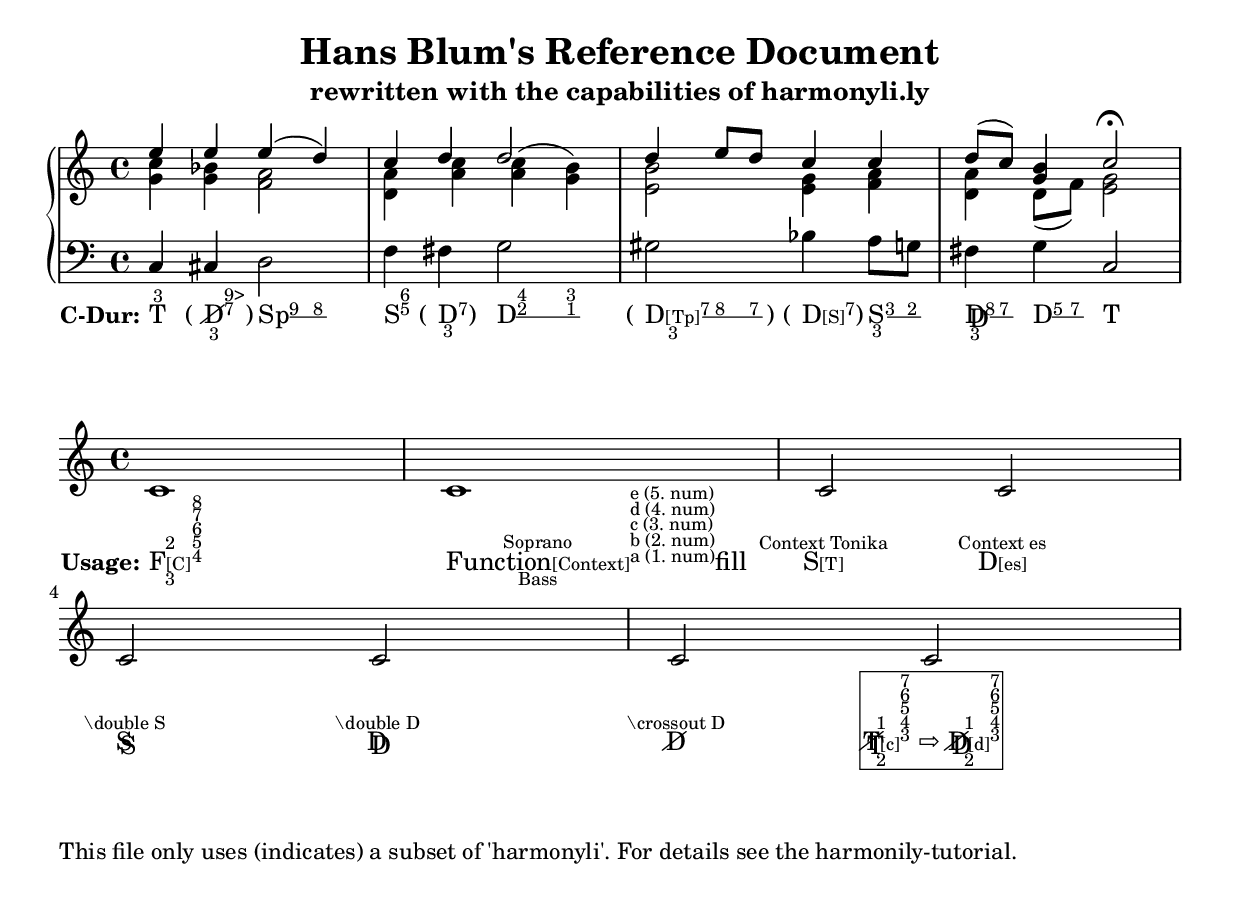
% sn967.ly :- a re-implementation of Hans Blum's reference document
% Copyright (c) 2019 Hans Blum, Karsten Reincke, 
%
% This file uses the score by which Hans Blum has explained / implemented
% his version of inserting Functional Harmony Analysis Symbols (FHAS) 
% see http://lsr.di.unimi.it/LSR/Item?id=967
% 
% It replaces his symbols by the equivalents of harmonyli.ly to verify that 
% harmonyli.ly has at least the same expressiveness like as Hans Blum's 
% preparatory work

% As reference to him, this file is named by a condensed version of the title
% "snippet no 977 of the LilyPond % Snippet Repository" = sn967.ly

% This file is distributed either under the terms of the MIT license:
% --------------------------------------
% Copyright 2019 Hans Blum, Karsten Reincke (Frankfurt)

% Permission is hereby granted, free of charge, to any person obtaining a copy 
% of this software and associated documentation files (the "Software"), to deal 
% in the Software without restriction, including without limitation the rights 
% to use, copy, modify, merge, publish, distribute, sublicense, and/or sell 
% copies of the Software, and to permit persons to whom the Software is 
% furnished to do so, subject to the following conditions:

% The above copyright notice and this permission notice shall be included in all 
% copies or substantial portions of the Software.

% THE SOFTWARE IS PROVIDED "AS IS", WITHOUT WARRANTY OF ANY KIND, EXPRESS OR 
% IMPLIED, INCLUDING BUT NOT LIMITED TO THE WARRANTIES OF MERCHANTABILITY, 
% FITNESS FOR A PARTICULAR PURPOSE AND NONINFRINGEMENT. IN NO EVENT SHALL THE 
% AUTHORS OR COPYRIGHT HOLDERS BE LIABLE FOR ANY CLAIM, DAMAGES OR OTHER 
% LIABILITY, WHETHER IN AN ACTION OF CONTRACT, TORT OR OTHERWISE, ARISING 
% FROM, OUT OF OR IN CONNECTION WITH THE SOFTWARE OR THE USE OR OTHER DEALINGS 
% IN THE SOFTWARE.

\version "2.18.2"

% harmonyli.ly :- a library for inserting Riemanm Function 
% Analysis Symbols into a musical score created by LilyPOnd
%
% Copyright (c) 2019 Karsten Reincke, Frankfurt
%
% This file is distributed either under the terms of the MIT license or under 
% the terms of the GPLv3 license. Feel free to choose the distribution method 
% you prefer by deleting the unsuitable licensing statement (Don't delete both): 
%
% (a) If you want to use it under the terms of the MIT license erase the 
%     following GPLv3 licensing statement:
% (b) If you want to use harmonyli.ly under the terms of the GPLv2 license
%      erase the following MIT license text
%
% GPLv3-Licensing Statement
% -------------------------

% This program is free software: you can redistribute it and/or modify
% it under the terms of the GNU General Public License as published by
% the Free Software Foundation, either version 3 of the License, or
% (at your option) any later version.

% This program is distributed in the hope that it will be useful,
% but WITHOUT ANY WARRANTY; without even the implied warranty of
% MERCHANTABILITY or FITNESS FOR A PARTICULAR PURPOSE.  See the
% GNU General Public License for more details.

% You should have received a copy of the GNU General Public License
% along with this program.  If not, see <https://www.gnu.org/licenses/>.

% MIT-License and Licensing Statement
% --------------------------------------
% Copyright 2019 Karsten Reincke, Frankfurt

% Permission is hereby granted, free of charge, to any person 
% obtaining a copy of this software and associated documentation 
% files (the "Software"), to deal in the Software without 
% restriction, including without limitation the rights to use, 
% copy, modify, merge, publish, distribute, sublicense, and/or sell 
% copies of the Software, and to permit persons to whom the 
% Software is furnished to do so, subject to the following conditions:

% The above copyright notice and this permission notice shall be 
% included in all copies or substantial portions of the Software.

% THE SOFTWARE IS PROVIDED "AS IS", WITHOUT WARRANTY OF ANY KIND, 
% EXPRESS OR IMPLIED, INCLUDING BUT NOT LIMITED TO THE WARRANTIES 
% OF MERCHANTABILITY, FITNESS FOR A PARTICULAR PURPOSE AND 
% NONINFRINGEMENT. IN NO EVENT SHALL THE AUTHORS OR COPYRIGHT 
% HOLDERS BE LIABLE FOR ANY CLAIM, DAMAGES OR OTHER LIABILITY, 
% WHETHER IN AN ACTION OF CONTRACT, TORT OR OTHERWISE, ARISING 
% FROM, OUT OF OR IN CONNECTION WITH THE SOFTWARE OR THE USE 
% OR OTHER DEALINGS IN THE SOFTWARE.
%
% Some Compliance Hints: 
% ----------------------
% (A) MIT Usage
% -------------
% (1) For using harmonyli.ly compliantly it is sufficient if the
% MIT license text is part of this file.
% (2) For modifying harmonyli.ly compliantly or for using part of
% it, it is sufficient if the MIT license text is included in 
% all copies or substantial portions
% (3) Under the terms of the MIT license you may use harmonyli.ly
% as part of your overarching work and you may distribute this
% overarching complex as whole under any license you want. But
% you may not erase the MIT license text in this file or in
% all derived files - just as the MIT license requires:
%
% The above copyright notice and this permission notice shall be 
% included in all copies or substantial portions of the Software.
%
% (B) GPLv3 Usage
% ---------------
% If you prefer to distribute harmonyli.ly under the terms of the
% GPLv3, then you have to fulfill all requirements of the GPLv3,
% especially those of §4 and §5 (strong copyleft effect and so on)
% and those of §6 (Conveying Non-Source Forms)
%
%%%%%%%%%%%%%%%%%%%%%%%%%%%%%%%%%%%%%%%%%%%%%%%%%%%%%%%%%%%%%%%%%%%%

% Reference to groundwork
% -----------------------
% harmonyli.ly heavily uses ideas and code of Klaus Blum's groundwork which has 
% been published in the 'Lilypond Snippet Repository':
% -> http://lsr.di.unimi.it/LSR/Item?id=967
%
% In a mail from Nov. the 4th 2019 Klaus Blum explicitly approved that he 
% a) distributes his code under the terms of the (American) public domain 
% b) agrees to use his file as groundwork for harmonyli.ly
% c) to distribute the result under the terms of of a dual-license: the user 
%    shall be enabled to choose whether he wants to use it under the terms
%   of the GPLv3 or the MIT
%
% Just as Klaus Blum's groundwork, also harmonyli.ly uses some explanations of 
% Neil Puttock by which he described the use text span engraver.
% -> http://www.mail-archive.com/lilypond-user%40gnu.org/msg60732.html
%%%%%%%%%%%%%%%%%%%%%%%%%%%%%%%%%%%%%%%%%%%%%%%%%%%%%%%%%%%%%%%%%%%%

\version "2.18.2"

%%%%%%%%%%%%%%%%%%%%%%%%%%%%%%%%%%%%%%%%%%%%%%%%%%%%%%%%%%%%%%%%%%%%%%
% Definition using the EBNF to formally describe the structure of a
% Functional Harmony Analysis Symbol ( = part of the functional harmony theory)
% 
% FHAS ::= {x},(cRS|RS),{DV} { BN }, { SN }, {AN, {AN, {AN, {AN, {AN}}}}}, {CT} {FS}
%
% cRS ::= RS,DV /* not separated by a blank */
%
%  RS ::= 'T' | 't' | 'S' | 's' | 'SS' | 'D' | 'd' | 'DD' 
%
%  DV ::= 'p' | 'P' | 'g' | 'G' | 
%
%   x ::= 'x' /* cross thought the RS */ 
%
%  BN ::= '1', ... ,'7'
%  SN ::= AN
%  AN ::= '1', ... ,'12'
%  CT ::= 'c', 'cis', ... 'h' | cRS
%
% Note: this is a syntactical definition. There is a semantical restriction
% which cannot easily be expressed by a context free grammar. The condition
% is 'AN1 < AN2 < AN3 < AN4 < AN5'. Therefore we only use the symbol AN
%
% Note: This definition also allows to express some a bit esoteric analyze 
% results like (Double Dominant or Double Sub dominant or Tonika,... relative
% counter relative) without no root tone / note. It depends on the context
% (and the viewpoint of the analyzer), which of them are semantically adequate.  
%%%%%%%%%%%%%%%%%%%%%%%%%%%%%%%%%%%%%%%%%%%%%%%%%%%%%%%%%%%%%%%%%%%%%%%%%%%

%%%%%%%%%%%%%%%%%%%%%%%%%%%%%%%%%%%%%%%%%%%%%%%%%%%%%%%%%%%%%%%%%%%%%%%%%%%
% Some implementation details:
% We refer to the parts of a RFS by the following identifiers:
%
%                              5 added note number = e | e5
%                              4 added note number = d | d4
%                              3 added note number = c | c3
% Sopran-Note-Number = S | SN  2 added note number = b | b2
% Riemann-Symbol = RS          1 added note number = a | a1  fillstring = fs | FS
% Bass-Note-Number = B | BN
% 
%
% This harmonyli.ly offers 3 interfaces:
%
% A) The basic method of harmonyli.ly is 'rfs' (riemann functional symbol). It 
% expects all elements of an RFS at a specific position and none of them may be 
% forgotten. If any of elements shall not be used, then the respective argument 
% must contain a "".
%
% Advantage: The analyzer gets the complete freedom to create his own version.
% Disadvantage: He must respect all details for not getting surprising results
% 
% B) The core method of harmonyli.ly is the method 'RFS'. It takes the naked 
% Riemann Symbol (like T, Tp, S, D, ...) and a list of pairs using the values of 
% BNoteKey, SNoteKey, ... as keys and as value any string / markup the user 
% wants to insert into the Riemann Function Symbol
%
% On this level, there exist 4 variants:
%   a) the method RFS - as described above
%   b) the method dRFS :- doubling the root RS symbol
%   c) the method xRFS :- crossing out the root RS symbol
%   d) the method xdRFS :- crossing out the doubled root RS symbol 
%
% Advantage: The analyzer may ignore the key value pairs he do not need.
% Disadvantage: He must know / respect the syntax of an association list
%
% C) Finally harmonyli.ly offers some often used instantiations of RFS
% as prepared functions
%
% Advantage: It is simple to insert such fixed RFS.
% Disadvantage: Not all RFS are delivered as fixed RFS
%%%%%%%%%%%%%%%%%%%%%%%%%%%%%%%%%%%%%%%%%%%%%%%%%%%%%%%%%%%%%%%%%%%%%%%%%%%%




%%%%%%%%%%%%%%%%%%%%%%%%%%%%%%%%%%%%%%%%%%%%%%%%%%%%%%%%%%%%%%%%%%%%%%%%%%
%
% About some special features
%
% (1) intermediary dominant and intermediary sections
% -----------------------------------------------
% Sometimes, the musicologist wants to express that in an intermediary section
% all chords function with respect to an intermediary harmonical focus instead
% being described with respect to the basic tone. 
% 
% The most simple example for such an intermediary section is the 'intermediary 
% dominant' (in German: 'Zwischendominante): It is not the dominant of the (
% keynote) tonic, but the dominant of the following chord.

% Moreover, sometimes the chord to which an intermediary section is refered
% does not close the section but is replaced by a functional equivalent. A
% famous example is the 'deceptive cadence' as closure of such an intermediary
% section.

% Hence, sometimes the musicologist does not only want to express that he reads
% a succession of chords as an intermediary section, he also want to explicitly
% name the assumed harmonical focus.

% For that purpose harmonyli.ly offers rows of intermediary chords:
%
% IntermediarySection ::- 'initIntermediaryArea' RFS+ closingRFS
%                 RFS ::- /* see above */
%          closingRFS ::- RFS with special parameter 'Context'
%
%
% (2) ZoomAnalyses
% ----------------
%
% In theoretical harmonical analyses often each analysis symbol refers to one 
% chord. In practical harmoncal analyses the analysis symbols refer to rows of 
% tones which are treated as passing notes.

% But sometimes, the musicologist does not want to ignore some shorter notes.
% Instead of this, he wants to increase the granularity of his symbols by
% integrating such 'detail notes' into his symbol. He wants to zoom into the
% the score.
%
% The most known example is the suspended chord as for example
%   6>5
%   4>3
%  D 
%
% For enabling musicologists to express such details, harmonyli.ly offers
% ZoomAreas. ZoomAreas use one pure Riemann Symbol for all chords, and the
% differences of the cords are described by numbers referring to the base tone
% of the chord
%
% ZoomArea ::- 
%     'initZoomArea' 
%     'setZoomRoot' 
%     'openZoomArea'
%     'setZoomSuccessor'+
%     'closeZoomArea'
%%%%%%%%%%%%%%%%%%%%%%%%%%%%%%%%%%%%%%%%%%%%%%%%%%%%%%%%%%%%%%%%%%%%%%%%%%%%%

% ---------------------------------------------------------------------
% Harmonyli Interface No 1: The basic method for inserting all manually
% ---------------------------------------------------------------------

#(define-markup-command (fhas layout props RS SN BN aN bN cN dN eN CT fst)
  (markup? markup? markup? markup? markup? markup? markup? markup? markup? markup?)
  (let* ((lCT (string-append "[" CT "]")))
    (if (equal? CT "")(set! lCT ""))
    (interpret-markup layout props
     #{
       \markup{
         \concat {
           \override #'(baseline-skip . 1.4)
           \center-column {
             \override #`(direction . ,UP)
             \override #'(baseline-skip . 2.0)
             \dir-column {
               \halign #CENTER
                \concat { $RS \tiny {  $lCT  } }
               \tiny
               \halign #CENTER
               $SN
             }
             \tiny
             $BN
           }
           \tiny
           \override #`(direction . ,UP)
           \override #'(baseline-skip . 0.8)
           \dir-column {
             " "
             {
               \override #`(direction . ,UP)
               \override #'(baseline-skip . 1.3)
               \dir-column { $aN  $bN $cN $dN $eN }
             }
           }
           $fst
         }
       }
     #}
 )))
 

#(define-markup-command 
  (flas layout props 
    RSl SNl BNl aNl bNl cNl dNl eNl CTl
    RSr SNr BNr aNr bNr cNr dNr eNr CTr 
  fst)
  ( markup? markup? markup? markup? markup? markup? markup? markup? markup?
    markup? markup? markup? markup? markup? markup? markup? markup? markup?
    markup?
  )

    (interpret-markup layout props
     #{
        \markup{
          \box
          \concat {
            \fhas #RSl #SNl #BNl #aNl #bNl #cNl #dNl #eNl #CTl ""
            " ⇨ "
            \fhas #RSr #SNr #BNr #aNr #bNr #cNr #dNr #eNr #CTr ""
          }      
          $fst 
        }
     #}
 ))

 
% ------------------------------------------------------------------------------
% Harmonyli Interface No 2.A: The core method for inserting only relevant values
% ------------------------------------------------------------------------------

#(define BNoteKey "B")
#(define SNoteKey "S")
#(define aNoteKey "a")
#(define bNoteKey "b")
#(define cNoteKey "c")
#(define dNoteKey "d")
#(define eNoteKey "e")
#(define fsKey "f")
#(define RsSpec "T")
#(define RsCont "C")

#(define NBNoteKey "nB")
#(define NSNoteKey "nS")
#(define NaNoteKey "na")
#(define NbNoteKey "nb")
#(define NcNoteKey "nc")
#(define NdNoteKey "nd")
#(define NeNoteKey "ne")
#(define NRsSpec "nT")
#(define NRsCont "nC")

#(define BNoteDValue "")
#(define SNoteDValue "")
#(define aNoteDValue "")
#(define bNoteDValue "")
#(define cNoteDValue "")
#(define dNoteDValue "")
#(define eNoteDValue "")
#(define fsDValue "") 
#(define RsSpecDValue "")
#(define RsContDValue "")

% The RS can be crossed out and or doubled To express the combinations
% we invent a parameter RS taking the values [ n (normal) | x | d | xd ]
% x

% evaluating the arguments:
% gets the associatedList and the key of the wanted RFS element
% if any pair in the list contains the key, it returns the value
% defined in the pair, otherwise it returns the default value
#(define (assign keyValue assocList defaultValue)
  (string? list?)
  (let* ((localPair (assoc keyValue assocList)))
    (if localPair (cdr localPair) defaultValue)
  )
)

% INTERFACE 2.A
% returns the Riemann Function Symbol as markup
#(define-markup-command (setFHAS layout props RS AL)
  (markup? list?)
  (let*
    ( (lBN (assign BNoteKey AL BNoteDValue))
      (lSN (assign SNoteKey AL SNoteDValue))
      (laN (assign aNoteKey AL aNoteDValue))
      (lbN (assign bNoteKey AL bNoteDValue))
      (lcN (assign cNoteKey AL cNoteDValue))
      (ldN (assign dNoteKey AL dNoteDValue))
      (leN (assign eNoteKey AL eNoteDValue))
      (lFS (assign fsKey AL fsDValue))
      (lRS (assign RsSpec AL RsSpecDValue ))
      (lCT (assign RsCont AL RsContDValue))
    )
  
    (interpret-markup layout props
      (cond
        ( (equal? lRS "d")
          #{
             \markup \fhas \double #RS #lSN #lBN  #laN #lbN #lcN #ldN #leN #lCT #lFS
          #}
        )
        ( (equal? lRS "x")
          #{
             \markup \fhas \crossout #RS #lSN #lBN  #laN #lbN #lcN #ldN #leN #lCT #lFS
          #}
        )
        ( (equal? lRS "xd")
          #{
             \markup \fhas \crossout \double #RS #lSN #lBN  #laN #lbN #lcN #ldN #leN #lCT #lFS
          #}
        )
        ( (equal? lRS "dx")
          #{
             \markup \fhas \crossout \double #RS #lSN #lBN  #laN #lbN #lcN #ldN #leN #lCT #lFS
          #}
        )
        ( else
          #{
             \markup \fhas #RS #lSN #lBN  #laN #lbN #lcN #ldN #leN #lCT #lFS
          #}
        )
      )
    )
   )
 )

% INTERFACE 2.A
% returns the Riemann Function Symbol as markup
#(define-markup-command (setFLAS layout props RSl RSr AL)
  (markup? markup? list?)
  (let*
    ( (lBNl (assign BNoteKey AL BNoteDValue))
      (lSNl (assign SNoteKey AL SNoteDValue))
      (laNl (assign aNoteKey AL aNoteDValue))
      (lbNl (assign bNoteKey AL bNoteDValue))
      (lcNl (assign cNoteKey AL cNoteDValue))
      (ldNl (assign dNoteKey AL dNoteDValue))
      (leNl (assign eNoteKey AL eNoteDValue))
      (lRSl (assign RsSpec AL RsSpecDValue ))
      (lCTl (assign RsCont AL RsContDValue)) 
           
      (lBNr (assign NBNoteKey AL BNoteDValue))
      (lSNr (assign NSNoteKey AL SNoteDValue))
      (laNr (assign NaNoteKey AL aNoteDValue))
      (lbNr (assign NbNoteKey AL bNoteDValue))
      (lcNr (assign NcNoteKey AL cNoteDValue))
      (ldNr (assign NdNoteKey AL dNoteDValue))
      (leNr (assign NeNoteKey AL eNoteDValue))
      (lRSr (assign NRsSpec AL RsSpecDValue ))
      (lCTr (assign NRsCont AL RsContDValue))      
      
      (lFS (assign fsKey AL fsDValue))

    )
  
    (interpret-markup layout props
      (cond
        ;; ---------- combinations with left double
        ( (and (equal? lRSl "d") (equal? lRSr "d"))
          #{
             \markup \flas  
                \double #RSl #lSNl #lBNl  #laNl #lbNl #lcNl #ldNl #leNl #lCTl 
                \double #RSr #lSNr #lBNr  #laNr #lbNr #lcNr #ldNr #leNr #lCTr             
                #lFS
          #}
        )
        ( (and (equal? lRSl "d") (equal? lRSr "x"))
          #{
             \markup \flas  
                \double #RSl #lSNl #lBNl  #laNl #lbNl #lcNl #ldNl #leNl #lCTl 
                \crossout #RSr #lSNr #lBNr  #laNr #lbNr #lcNr #ldNr #leNr #lCTr             
                #lFS
          #}
        )
         ( (and (equal? lRSl "d") (equal? lRSr "dx"))
          #{
             \markup \flas  
                \double #RSl #lSNl #lBNl  #laNl #lbNl #lcNl #ldNl #leNl #lCTl 
                \crossout \double #RSr #lSNr #lBNr  #laNr #lbNr #lcNr #ldNr #leNr #lCTr             
                #lFS
          #}
        )
         ( (and (equal? lRSl "d") (equal? lRSr "xd"))
          #{
             \markup \flas  
                \double #RSl #lSNl #lBNl  #laNl #lbNl #lcNl #ldNl #leNl #lCTl 
                \crossout \double #RSr #lSNr #lBNr  #laNr #lbNr #lcNr #ldNr #leNr #lCTr             
                #lFS
          #}
        )
        ( (and (equal? lRSl "d") (equal? lRSr ""))
          #{
             \markup \flas  
                \double #RSl #lSNl #lBNl  #laNl #lbNl #lcNl #ldNl #leNl #lCTl 
                #RSr #lSNr #lBNr  #laNr #lbNr #lcNr #ldNr #leNr #lCTr             
                #lFS
          #}
        )
        ;; ---------- combinations with left crossout
        ( (and (equal? lRSl "x") (equal? lRSr "d"))
          #{
             \markup \flas  
                \crossout #RSl #lSNl #lBNl  #laNl #lbNl #lcNl #ldNl #leNl #lCTl 
                \double #RSr #lSNr #lBNr  #laNr #lbNr #lcNr #ldNr #leNr #lCTr             
                #lFS
          #}
        )
        ( (and (equal? lRSl "x") (equal? lRSr "x"))
          #{
             \markup \flas  
                \crossout #RSl #lSNl #lBNl  #laNl #lbNl #lcNl #ldNl #leNl #lCTl 
                \crossout #RSr #lSNr #lBNr  #laNr #lbNr #lcNr #ldNr #leNr #lCTr             
                #lFS
          #}
        )
         ( (and (equal? lRSl "x") (equal? lRSr "dx"))
          #{
             \markup \flas  
                \crossout #RSl #lSNl #lBNl  #laNl #lbNl #lcNl #ldNl #leNl #lCTl 
                \crossout \double #RSr #lSNr #lBNr  #laNr #lbNr #lcNr #ldNr #leNr #lCTr             
                #lFS
          #}
        )
         ( (and (equal? lRSl "x") (equal? lRSr "xd"))
          #{
             \markup \flas  
                \crossout #RSl #lSNl #lBNl  #laNl #lbNl #lcNl #ldNl #leNl #lCTl 
                \crossout \double #RSr #lSNr #lBNr  #laNr #lbNr #lcNr #ldNr #leNr #lCTr             
                #lFS
          #}
        )
        ( (and (equal? lRSl "x") (equal? lRSr ""))
          #{
             \markup \flas  
                \crossout #RSl #lSNl #lBNl  #laNl #lbNl #lcNl #ldNl #leNl #lCTl 
                #RSr #lSNr #lBNr  #laNr #lbNr #lcNr #ldNr #leNr #lCTr             
                #lFS
          #}
        )
        ;; ---------- combinations with left crossout double (dx)
        ( (and (equal? lRSl "dx") (equal? lRSr "d"))
          #{
             \markup \flas  
                \crossout \double #RSl #lSNl #lBNl  #laNl #lbNl #lcNl #ldNl #leNl #lCTl 
                \double #RSr #lSNr #lBNr  #laNr #lbNr #lcNr #ldNr #leNr #lCTr             
                #lFS
          #}
        )
        ( (and (equal? lRSl "dx") (equal? lRSr "x"))
          #{
             \markup \flas  
                \crossout \double #RSl #lSNl #lBNl  #laNl #lbNl #lcNl #ldNl #leNl #lCTl 
                \crossout #RSr #lSNr #lBNr  #laNr #lbNr #lcNr #ldNr #leNr #lCTr             
                #lFS
          #}
        )
         ( (and (equal? lRSl "dx") (equal? lRSr "dx"))
          #{
             \markup \flas  
                \crossout \double #RSl #lSNl #lBNl  #laNl #lbNl #lcNl #ldNl #leNl #lCTl 
                \crossout \double #RSr #lSNr #lBNr  #laNr #lbNr #lcNr #ldNr #leNr #lCTr             
                #lFS
          #}
        )
         ( (and (equal? lRSl "dx") (equal? lRSr "xd"))
          #{
             \markup \flas  
                \crossout \double #RSl #lSNl #lBNl  #laNl #lbNl #lcNl #ldNl #leNl #lCTl 
                \crossout \double #RSr #lSNr #lBNr  #laNr #lbNr #lcNr #ldNr #leNr #lCTr             
                #lFS
          #}
        )
        ( (and (equal? lRSl "dx") (equal? lRSr ""))
          #{
             \markup \flas  
                \crossout \double #RSl #lSNl #lBNl  #laNl #lbNl #lcNl #ldNl #leNl #lCTl 
                #RSr #lSNr #lBNr  #laNr #lbNr #lcNr #ldNr #leNr #lCTr             
                #lFS
          #}
        )
        ;; ---------- combinations with left crossout double (xd)
        ( (and (equal? lRSl "xd") (equal? lRSr "d"))
          #{
             \markup \flas  
                \crossout \double #RSl #lSNl #lBNl  #laNl #lbNl #lcNl #ldNl #leNl #lCTl 
                \double #RSr #lSNr #lBNr  #laNr #lbNr #lcNr #ldNr #leNr #lCTr             
                #lFS
          #}
        )
        ( (and (equal? lRSl "xd") (equal? lRSr "x"))
          #{
             \markup \flas  
                \crossout \double #RSl #lSNl #lBNl  #laNl #lbNl #lcNl #ldNl #leNl #lCTl 
                \crossout #RSr #lSNr #lBNr  #laNr #lbNr #lcNr #ldNr #leNr #lCTr             
                #lFS
          #}
        )
         ( (and (equal? lRSl "xd") (equal? lRSr "dx"))
          #{
             \markup \flas  
                \crossout \double #RSl #lSNl #lBNl  #laNl #lbNl #lcNl #ldNl #leNl #lCTl 
                \crossout \double #RSr #lSNr #lBNr  #laNr #lbNr #lcNr #ldNr #leNr #lCTr             
                #lFS
          #}
        )
         ( (and (equal? lRSl "xd") (equal? lRSr "xd"))
          #{
             \markup \flas  
                \crossout \double #RSl #lSNl #lBNl  #laNl #lbNl #lcNl #ldNl #leNl #lCTl 
                \crossout \double #RSr #lSNr #lBNr  #laNr #lbNr #lcNr #ldNr #leNr #lCTr             
                #lFS
          #}
        )
        ( (and (equal? lRSl "xd") (equal? lRSr ""))
          #{
             \markup \flas  
                \crossout \double #RSl #lSNl #lBNl  #laNl #lbNl #lcNl #ldNl #leNl #lCTl 
                #RSr #lSNr #lBNr  #laNr #lbNr #lcNr #ldNr #leNr #lCTr             
                #lFS
          #}
        )
        ;; ---------- combinations with left pure
        ( (and (equal? lRSl "") (equal? lRSr "d"))
          #{
             \markup \flas  
                #RSl #lSNl #lBNl  #laNl #lbNl #lcNl #ldNl #leNl #lCTl 
                \double #RSr #lSNr #lBNr  #laNr #lbNr #lcNr #ldNr #leNr #lCTr             
                #lFS
          #}
        )
        ( (and (equal? lRSl "") (equal? lRSr "x"))
          #{
             \markup \flas  
                #RSl #lSNl #lBNl  #laNl #lbNl #lcNl #ldNl #leNl #lCTl 
                \crossout #RSr #lSNr #lBNr  #laNr #lbNr #lcNr #ldNr #leNr #lCTr             
                #lFS
          #}
        )
         ( (and (equal? lRSl "") (equal? lRSr "dx"))
          #{
             \markup \flas  
                #RSl #lSNl #lBNl  #laNl #lbNl #lcNl #ldNl #leNl #lCTl 
                \crossout \double #RSr #lSNr #lBNr  #laNr #lbNr #lcNr #ldNr #leNr #lCTr             
                #lFS
          #}
        )
         ( (and (equal? lRSl "") (equal? lRSr "xd"))
          #{
             \markup \flas  
                #RSl #lSNl #lBNl  #laNl #lbNl #lcNl #ldNl #leNl #lCTl 
                \crossout \double #RSr #lSNr #lBNr  #laNr #lbNr #lcNr #ldNr #leNr #lCTr             
                #lFS
          #}
        )

        ( else
          #{
             \markup \flas 
                #RSl #lSNl #lBNl  #laNl #lbNl #lcNl #ldNl #leNl #lCTl 
                #RSr #lSNr #lBNr  #laNr #lbNr #lcNr #ldNr #leNr #lCTr             
                #lFS
         #}
        )
      )
    )
   )
 )

% ------------------------------------------------------------------------------
% Harmonyli Interface No 2.B: Functions to use intermediary areas
% ------------------------------------------------------------------------------

initIMArea = 
  { \set stanza = \markup {\normal-text \magnify #1.1 " ("} }

% returns the Riemann Function Symbol as markup
#(define-markup-command (closeIMArea layout props RS AL)
  (markup? list?)
  (let*
    ( (lBN (assign BNoteKey AL BNoteDValue))
      (lSN (assign SNoteKey AL SNoteDValue))
      (laN (assign aNoteKey AL aNoteDValue))
      (lbN (assign bNoteKey AL bNoteDValue))
      (lcN (assign cNoteKey AL cNoteDValue))
      (ldN (assign dNoteKey AL dNoteDValue))
      (leN (assign eNoteKey AL eNoteDValue))
      (lFS (assign fsKey AL fsDValue))
      (lRS (assign RsSpec AL RsSpecDValue ))
      (lCT (assign RsCont AL RsContDValue))
    )
    (set! lFS (string-append ")" lFS ))
    (interpret-markup layout props
      (cond
        ( (equal? lRS "d")
          #{
             \markup \fhas \double #RS #lSN #lBN  #laN #lbN #lcN #ldN #leN #lCT #lFS
          #}
        )
        ( (equal? lRS "x")
          #{
             \markup \fhas \crossout #RS #lSN #lBN  #laN #lbN #lcN #ldN #leN #lCT #lFS
          #}
        )
        ( (equal? lRS "xd")
          #{
             \markup \fhas \crossout \double #RS #lSN #lBN  #laN #lbN #lcN #ldN #leN #lCT #lFS
          #}
        )
        ( (equal? lRS "dx")
          #{
             \markup \fhas \crossout \double #RS #lSN #lBN  #laN #lbN #lcN #ldN #leN #lCT #lFS
          #}
        )
        ( else
          #{
             \markup \fhas #RS #lSN #lBN  #laN #lbN #lcN #ldN #leN #lCT #lFS
          #}
        )
      )
    )
   )
 )

% ------------------------------------------------------------------------------
% Harmonyli Interface No 2.C: Functions to use zoom in analyses
% ------------------------------------------------------------------------------

initTextSpan =
#(define-music-function (parser location fText) (string?)
   #{
     \once \override TextSpanner #'direction = #DOWN
     \once \override TextSpanner #'style = #'line
     \once \override TextSpanner #'outside-staff-priority = ##f
     \once \override TextSpanner #'padding = #-0.6 % sets the distance of the line from the lyrics
     \once \override TextSpanner #'bound-details =
     #`((left . ((Y . 0)
                 (padding . 0)
                 (attach-dir . ,LEFT)))
        (left-broken . ((end-on-note . #t)))
        (right . ((Y . 0)
                  (padding . 0)
                  (attach-dir . ,RIGHT))))
     \once \override TextSpanner.bound-details.left.text = $fText
   #})


#(define-markup-command (initZoomRow layout props RS AL)
  (markup? list?)
  (let*
    ( (lBN (assign BNoteKey AL BNoteDValue))
      (lSN (assign SNoteKey AL SNoteDValue))
      (laN (assign aNoteKey AL aNoteDValue))
      (lbN (assign bNoteKey AL bNoteDValue))
      (lcN (assign cNoteKey AL cNoteDValue))
      (ldN (assign dNoteKey AL dNoteDValue))
      (leN (assign eNoteKey AL eNoteDValue))
      (lFS (assign fsKey AL fsDValue))
      (lRS (assign RsSpec AL RsSpecDValue ))
      (lCT (assign RsCont AL RsContDValue))
    )
 
    (interpret-markup layout props
      (cond
        ( (equal? lRS "d")
          #{
             \markup \fhas \double #RS #lSN #lBN  #laN #lbN #lcN #ldN #leN #lCT #lFS
          #}
        )
        ( (equal? lRS "x")
          #{
             \markup \fhas \crossout #RS #lSN #lBN  #laN #lbN #lcN #ldN #leN #lCT #lFS
          #}
        )
        ( (equal? lRS "xd")
          #{
             \markup \fhas \crossout \double #RS #lSN #lBN  #laN #lbN #lcN #ldN #leN #lCT #lFS
          #}
        )
        ( (equal? lRS "dx")
          #{
             \markup \fhas \crossout \double #RS #lSN #lBN  #laN #lbN #lcN #ldN #leN #lCT #lFS
          #}
        )
        ( else
          #{
             \markup \fhas #RS #lSN #lBN  #laN #lbN #lcN #ldN #leN #lCT #lFS
          #}
        )
      )
    )
   )
 )

#(define-markup-command (expZoomRow layout props AL)
  (list?)
  (let*
    ( (laN (assign aNoteKey AL aNoteDValue))
      (lbN (assign bNoteKey AL bNoteDValue))
      (lcN (assign cNoteKey AL cNoteDValue))
      (ldN (assign dNoteKey AL dNoteDValue))
      (leN (assign eNoteKey AL eNoteDValue))
      (lFS (assign fsKey AL fsDValue))
    )
 
    (interpret-markup layout props
     #{
         \markup \fhas "" "" "" #laN #lbN #lcN #ldN #leN "" #lFS
     #}
    )
   )
 )



#(define-markup-command (closeIMZoomRow layout props AL)
  (list?)
  (let*
    ( (laN (assign aNoteKey AL aNoteDValue))
      (lbN (assign bNoteKey AL bNoteDValue))
      (lcN (assign cNoteKey AL cNoteDValue))
      (ldN (assign dNoteKey AL dNoteDValue))
      (leN (assign eNoteKey AL eNoteDValue))
      (lFS (assign fsKey AL fsDValue))
    )
    (set! lFS (string-append " )" lFS) )
    (interpret-markup layout props
      #{ \markup \fhas "" "" ""  #laN #lbN #lcN #ldN #leN "" #lFS #}
    )
   )
 )
% -----------------------------------------------------------------------------
% Harmonyli Interface No 3: Some often used RFS (= instantiation of level 2)
% ------------------------------------------------------------------------------

#(define-markup-command (FHAS layout props rs)
  (markup?)
  (interpret-markup layout props
    #{ \markup \setFHAS #rs #'() #}
   )
 )


#(define-markup-command (FHASth layout props rs)
  (markup?)
  (interpret-markup layout props
    #{ \markup \setFHAS #rs #'(("B"."3") ) #}
   )
 ) 
 

#(define-markup-command (Dsept layout props)
  ()
  (interpret-markup layout props
    #{ \markup \setFHAS "D" #'(("a"."7") ) #}
   )
 )

#(define-markup-command (Dseptnone layout props)
  ()
  (interpret-markup layout props
    #{ \markup \setFHAS "D" #'(("a"."7")("b"."9")) #}
   )
 )
% ---------------------------------------------------------------
%               Extender lines
% The text parameter "fText" will be placed at the left end of the extender.
% It will only consist of some spaces to move the left end a little forward.
% ---------------------------------------------------------------

fExtend =
#(define-music-function (parser location fText) (string?)
   #{
     \once \override TextSpanner #'direction = #DOWN
     \once \override TextSpanner #'style = #'line
     \once \override TextSpanner #'outside-staff-priority = ##f
     \once \override TextSpanner #'padding = #-0.6 % sets the distance of the line from the lyrics
     \once \override TextSpanner #'bound-details =
     #`((left . ((Y . 0)
                 (padding . 0)
                 (attach-dir . ,LEFT)))
        (left-broken . ((end-on-note . #t)))
        (right . ((Y . 0)
                  (padding . 0)
                  (attach-dir . ,RIGHT))))
     \once \override TextSpanner.bound-details.left.text = $fText
   #})

% ---------------------------------------------------------------
% ----- cross out the letter for "shortened dominants" (where base is omitted):
% ---------------------------------------------------------------

#(define-markup-command (crossout layout props letter)
   (markup?)
   (interpret-markup layout props
     #{
       \markup{
         \concat {
           \override #'(baseline-skip . 0.4)
           \left-column {
             $letter
             \with-dimensions #'(-0.0 . 0.0) #'(0 . 0)
             \translate-scaled #'(-0.3 . 0.3)
             \with-dimensions #'(-0.0 . 0.0) #'(0 . 0)
             \draw-line #'(2.3 . 1.8)
           }
         }
       }
     #}))

% ---------------------------------------------------------------
% ----- double-printed letters for double dominant or double subdominant:
% ---------------------------------------------------------------

#(define-markup-command (double layout props letter)
   (markup?)
   (interpret-markup layout props
     #{
       \markup{
         \concat {
           \override #'(baseline-skip . 0.4)
           \left-column {
             $letter
             \with-dimensions #'(-0.4 . 0.6) #'(0 . 0)
             $letter
           }
         }
       }
     #}))

% ---------------------------------------------------------------
% opening round bracket before a chord:
% ---------------------------------------------------------------

openbracket = { \set stanza = \markup {\normal-text \magnify #1.1 " ("} }





\paper {
  indent = 0
  ragged-right = ##f
}

\header {
  %tagline = ##f
  title = "Hans Blum's Reference Document"
  subtitle = "rewritten with the capabilities of harmonyli.ly"
}


% ---------------------------------------------------------------
% ----- Voices: soprano, alto, tenor
% ---------------------------------------------------------------

global  = { \key c \major  \time 4/4}

sopranmel = \relative c'' {
  \clef treble
  \stemUp
  \global
  e4 e e( d)
  c4 d d2
  d4 e8 d c4 c
  d8( c) <b g>4 c2\fermata

}

altmel = \relative c'' {
  \clef treble
  \stemDown
  \global
  c4 bes a2
  a4 c c( b)
  b2 g4 a
  a4 \hideNotes g8 s \unHideNotes g2
}

tenormel = \relative c' {
  \clef treble
  \stemDown
  \global
  g'4 g f2
  d4 a' a( g)
  e2 e4 f
  d4 d8( f) e2
}



% ---------------------------------------------------------------
% ----- hidden bass voice (not to be displayed, only
% ----- for aligning the lyrics via "lyricsto"
% ---------------------------------------------------------------

bassmelhidden =
\relative c {
  \clef bass
  \stemDown
  \global
  \override NoteHead.color = #red
  \override NoteColumn #'ignore-collision = ##t
  f,4 cis'4 d d
  f4 fis4 g g
  gis4 gis8 gis bes4 a8 g
  fis8 fis g8 g c,2
}

% ---------------------------------------------------------------
% ----- bass voice to be displayed
% ---------------------------------------------------------------

bassmelshown = \relative c {
  \clef bass
  \stemNeutral
  \global
  %    \hideNotes
  c4 cis4 d2
  f4 fis4 g2
  gis2 bes4 a8 g
  fis4 g4 c,2
}

% ---------------------------------------------------------------
% ----- "lyrics": Symbols for functional harmony
% ---------------------------------------------------------------

lyr = \lyricmode {
  \override LyricText.self-alignment-X = #LEFT
  \override LyricExtender.left-padding = #-0.5
  \override LyricExtender.extra-offset = #'(0 . 0.5)

  % Usage: see the harmonyli.ly tutorial

  \set stanza = #"C-Dur:"
  % encoding on level 1 
  \markup \fhas "T" "3" ""  "" "" "" "" ""  "" ""
  \initIMArea
  \markup \fhas \crossout "D" "" "3"  "7" "9>" "" "" ""  "" ")"
  \initTextSpan "     "
  \markup \fhas "Sp" "" ""  "9" "" "" "" "" ""  ""
  \startTextSpan  
  \markup \fhas "" "" ""  "8" "" "" "" "" ""  ""
  \stopTextSpan

  % encoding on level 2  
  \markup \setFHAS "S" #'(("a"."5") ("b"."6"))
  \initIMArea
  \markup \closeIMArea "D" #'(("B"."3")("a" . "7")) 

  \initTextSpan "   "
  \markup \initZoomRow "D" #'(("a"."2")("b" . "4")) 
  \startTextSpan
  \markup \expZoomRow #'(("a"."1")("b" . "3")) 
  \stopTextSpan
  
  \initIMArea
  \initTextSpan "         "
  \markup \initZoomRow "D" #'(("B"."3")("a" . "7")("C"."Tp")) 
  \startTextSpan
  \markup \expZoomRow #'(("a"."8")) 
  \markup \closeIMZoomRow #'(("a"."7")) 
  \stopTextSpan
  
  \initIMArea
  \markup \closeIMArea "D" #'(("a" . "7")("C"."S")) 

  \initTextSpan "   " 
  \markup \initZoomRow "S" #'(("B"."3")("a" . "3"))
  \startTextSpan
  \markup \expZoomRow #'(("a"."2"))   
  \stopTextSpan
  
  \initTextSpan "    "
  \markup \initZoomRow "D" #'(("T" ."d")("B"."3")("a" . "8"))
  \startTextSpan
  \markup \expZoomRow #'(("a"."7"))  
  \stopTextSpan
  
  \initTextSpan "   "
  \markup \initZoomRow "D" #'(("a" . "5")("f" . "")) 
  \startTextSpan  \startTextSpan
  \markup \expZoomRow #'(("a"."7"))   
  \stopTextSpan
  
  % symbol on level 3
  \markup \FHAS "T" 
}


\score {
  \new GrandStaff <<
    \new Staff = upper
    \with { printPartCombineTexts = ##f }
    {
      <<
        \sopranmel \\
        \partcombine \altmel \tenormel
      >>
    }
    \new Staff = lower
    \new Voice = "bassstimmeSichtbar"
    \with { printPartCombineTexts = ##f }
    {
      <<
        \bassmelshown
        % change "NullVoice" to "Voice" to make the hidden bass voice visible:
        \new NullVoice = "bassstimme" {\shiftOff  \bassmelhidden}
        \new Lyrics \lyricsto "bassstimme" \lyr
      >>
    }
  >>
  \layout {
    \context {
      \Lyrics
      \consists "Text_spanner_engraver"
    }
  }
} 
 
\markup \vspace #2

\score {
  \relative c' { c1 c c2 c c c c c }
  \addlyrics {
    \override LyricText.self-alignment-X = #LEFT
    \set stanza = #"Usage:"
    \markup \fhas "F" "2" "3"  "4" "5" "6" "7" "8"  "C" ""
    \markup \fhas "Function" "Soprano" "Bass" 
      "a (1. num)" "b (2. num)" "c (3. num)" 
        "d (4. num)" "e (5. num)" "Context"  "fill "
    \override LyricText.self-alignment-X = #CENTER
    \markup \fhas "S" "Context Tonika" ""  "" "" "" "" ""   "T" ""
    \markup \fhas "D" "Context es" ""  "" "" "" "" ""  "es" ""
    \markup \fhas \double "S" "  \double S  " ""  "" "" "" "" ""  "" ""
    \markup \fhas \double "D" "  \double D  " ""  "" "" "" "" ""  "" ""
    \markup \fhas \crossout "D" "  \crossout D  " ""  "" "" "" "" ""  "" ""

    \markup \setFLAS "T" "D" 
    #'( ("T"."xd")("S"."1")("B"."2")("a"."3")("b"."4")("c"."5")("d"."6")("e"."7")("C" . "c")
        ("nT"."xd")("nS"."1")("nB"."2")("na"."3")("nb"."4")("nc"."5")("nd"."6")("ne"."7")("nC" . "d")
        ("f" . "")
    )

  }
} 

\markup \vspace #2
\markup { 
  This file only uses (indicates) a subset of 'harmonyli'. 
  For details see the harmonily-tutorial.
}
